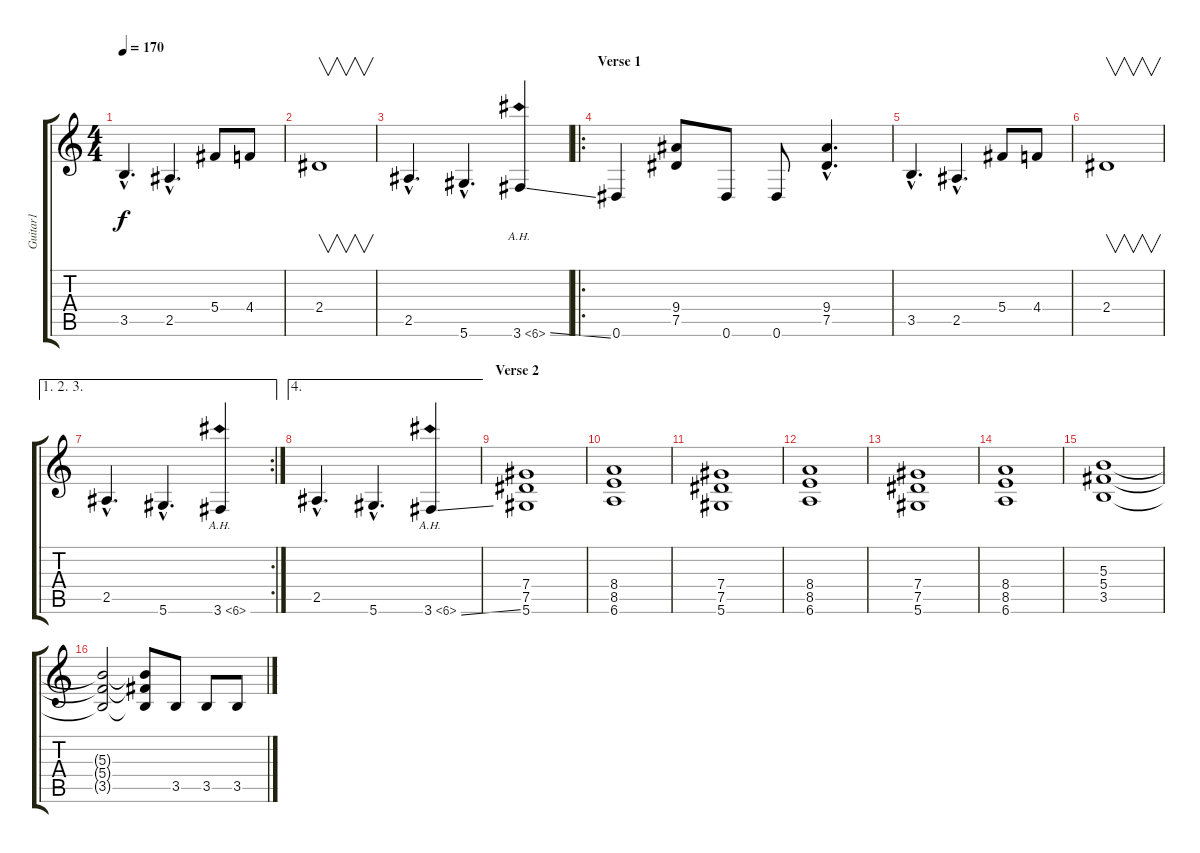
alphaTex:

\track ("Guitar1" "Guitar1") {instrument distortionguitar}
\staff {score tabs}
\tuning (Eb4 Bb3 Gb3 Db3 Ab2 Eb2) {hide}
\ts (4 4)
\tempo 170
\clef g2
\ks c
3.5{hac}.4{d dy f} 2.5{hac}.4{d} 5.4.8 4.4.8 |
2.4.1{v} |
2.5{hac}.4{d} 5.6{hac}.4{d} 3.6{ah 3 ss}.4 |
\ro
\section ("" "Verse 1")
0.6.4 (9.4 7.5).8 0.6.8 0.6.8 (9.4{hac} 7.5{hac}).4{d} |
3.5{hac}.4{d} 2.5{hac}.4{d} 5.4.8 4.4.8 |
2.4.1{v} |
\ae (1 2 3)
\rc 2
2.5{hac}.4{d} 5.6{hac}.4{d} 3.6{ah 3}.4 |
\ae 4
2.5{hac}.4{d} 5.6{hac}.4{d} 3.6{ah 3 ss}.4 |
\section ("" "Verse 2")
(7.4 7.5 5.6).1 |
(8.4 8.5 6.6).1 |
(7.4 7.5 5.6).1 |
(8.4 8.5 6.6).1 |
(7.4 7.5 5.6).1 |
(8.4 8.5 6.6).1 |
(5.3 5.4 3.5).1 |
(5.3{t} 5.4{t} 3.5{t}).2 (5.3{t} 5.4{t} 3.5{t}).8 3.5.8 3.5.8 3.5.8
